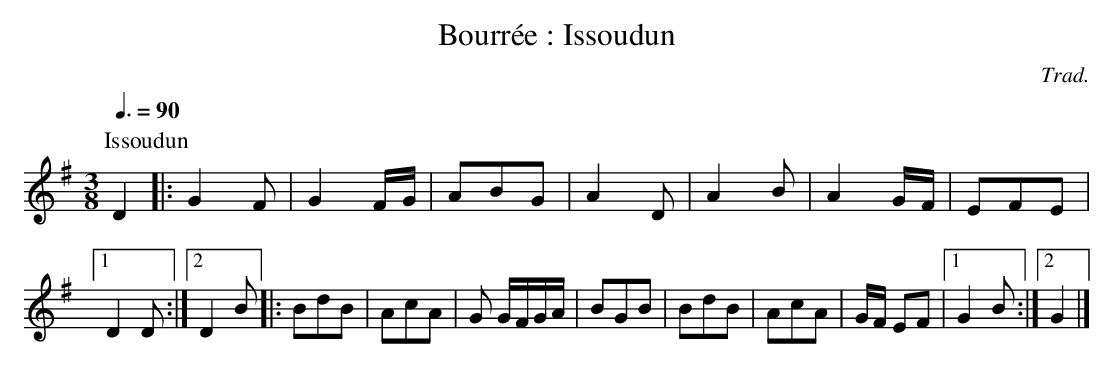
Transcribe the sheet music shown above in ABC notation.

X:1
T:Bourrée : Issoudun
C:Trad.
M:3/8
L:1/8
Q:3/8=90
K:Gmaj
P:Issoudun
D2 |: G2 F | G2 F/2G/2 | ABG | A2 D | A2 B |\
A2 G/2F/2 | EFE |1 D2 D :|2 D2 B |: BdB |\
AcA | G G/2F/2G/2A/2 | BGB | BdB | AcA |\
G/2F/2 EF |1 G2 B :|2 G2 |]
